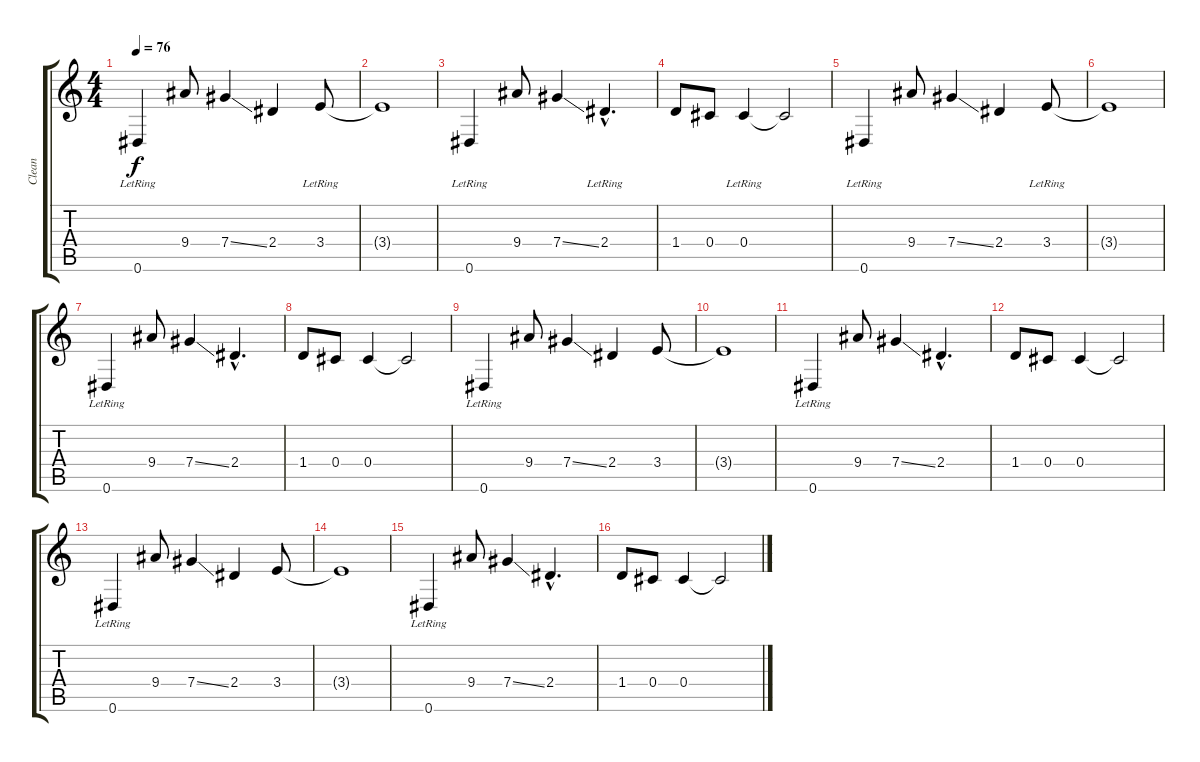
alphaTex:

\track ("Clean" "Clean") {instrument electricguitarclean}
\staff {score tabs}
\tuning (Eb4 Bb3 Gb3 Db3 Ab2 Eb2) {hide}
\ts (4 4)
\tempo 76
\tempo 110
\tempo 76
\clef g2
\ks c
0.6{lr}.4{dy f instrument electricguitarclean} 9.4.8 7.4{ss}.4 2.4.4 3.4{lr}.8 |
3.4{t}.1 |
0.6{lr}.4 9.4.8 7.4{ss}.4 2.4{hac lr}.4{d} |
1.4.8 0.4.8 0.4{lr}.4 0.4{t}.2 |
0.6{lr}.4 9.4.8 7.4{ss}.4 2.4.4 3.4{lr}.8 |
3.4{t}.1 |
0.6{lr}.4 9.4.8 7.4{ss}.4 2.4{hac}.4{d} |
1.4.8 0.4.8 0.4.4 0.4{t}.2 |
0.6{lr}.4 9.4.8 7.4{ss}.4 2.4.4 3.4.8 |
3.4{t}.1 |
0.6{lr}.4 9.4.8 7.4{ss}.4 2.4{hac}.4{d} |
1.4.8 0.4.8 0.4.4 0.4{t}.2 |
0.6{lr}.4 9.4.8 7.4{ss}.4 2.4.4 3.4.8 |
3.4{t}.1 |
0.6{lr}.4 9.4.8 7.4{ss}.4 2.4{hac}.4{d} |
1.4.8 0.4.8 0.4.4 0.4{t}.2
